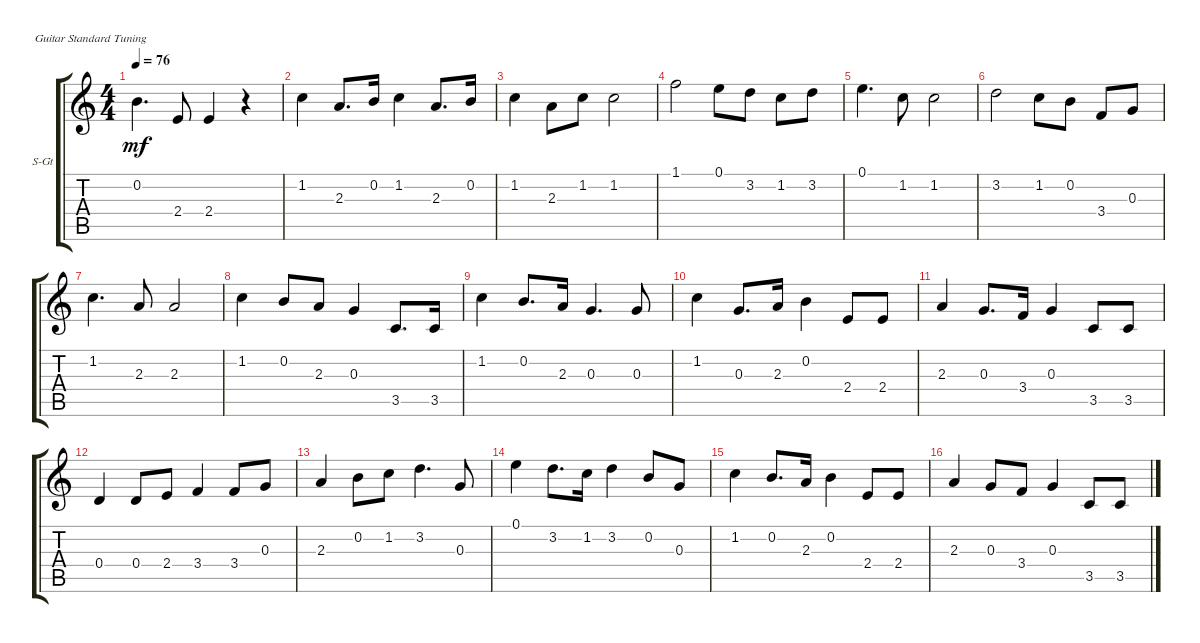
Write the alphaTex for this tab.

\defaultSystemsLayout 4
\bracketExtendMode groupsimilarinstruments
\firstSystemTrackNameOrientation horizontal
\otherSystemsTrackNameOrientation horizontal
\track ("Steel Guitar" "S-Gt") {instrument distortionguitar}
\staff {score tabs}
\tuning (E4 B3 G3 D3 A2 E2)
\ts (4 4)
\tempo 76
\clef g2
\ks c
0.2.4{d dy mf} 2.4.8 2.4.4 r.4 |
1.2.4 2.3.8{d} 0.2.16 1.2.4 2.3.8{d} 0.2.16 |
1.2.4 2.3.8 1.2.8 1.2.2 |
1.1.2 0.1.8 3.2.8 1.2.8 3.2.8 |
0.1.4{d} 1.2.8 1.2.2 |
3.2.2 1.2.8 0.2.8 3.4.8 0.3.8 |
1.2.4{d} 2.3.8 2.3.2 |
1.2.4 0.2.8 2.3.8 0.3.4 3.5.8{d} 3.5.16 |
1.2.4 0.2.8{d} 2.3.16 0.3.4{d} 0.3.8 |
1.2.4 0.3.8{d} 2.3.16 0.2.4 2.4.8 2.4.8 |
2.3.4 0.3.8{d} 3.4.16 0.3.4 3.5.8 3.5.8 |
0.4.4 0.4.8 2.4.8 3.4.4 3.4.8 0.3.8 |
2.3.4 0.2.8 1.2.8 3.2.4{d} 0.3.8 |
0.1.4 3.2.8{d} 1.2.16 3.2.4 0.2.8 0.3.8 |
1.2.4 0.2.8{d} 2.3.16 0.2.4 2.4.8 2.4.8 |
2.3.4 0.3.8 3.4.8 0.3.4 3.5.8 3.5.8
